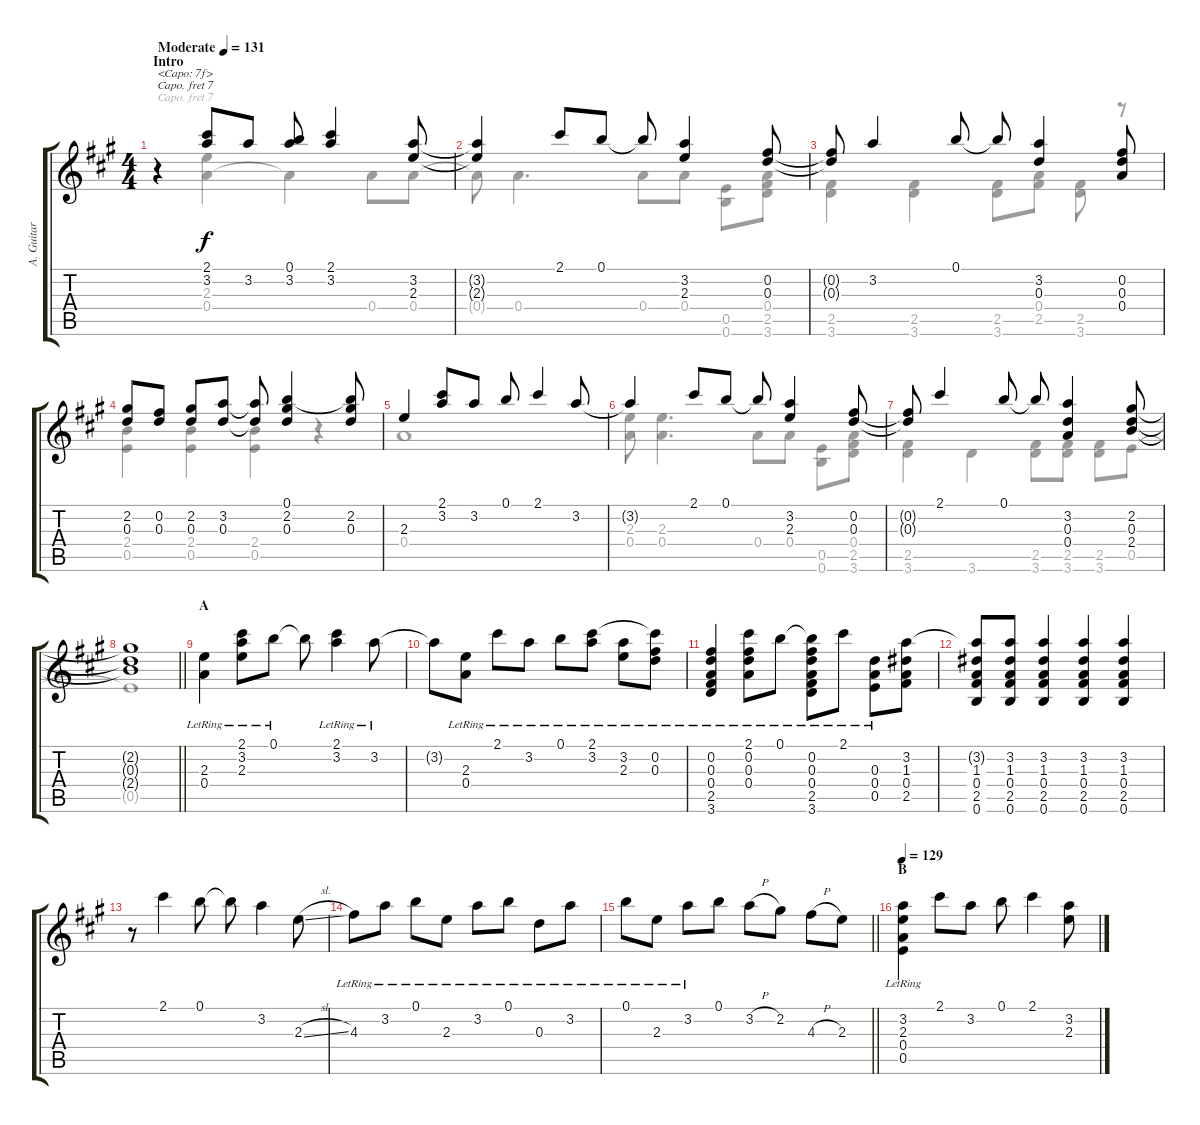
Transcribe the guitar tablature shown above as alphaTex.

\track ("A. Guitar" "A. Guitar") {instrument acousticguitarsteel}
\staff {score tabs}
\capo 7
\tuning (E4 B3 G3 D3 A2 E2) {hide}
\voice
\ts (4 4)
\section ("" "Intro")
\tempo (131 "Moderate")
\clef g2
\ks a
r.4{txt "<Capo: 7f>" dy f instrument acousticguitarsteel} (2.1 3.2).8 3.2.8 (0.1 3.2).8 (2.1 3.2).4 (3.2 2.3).8 |
(3.2{t} 2.3{t}).4 2.1.8 0.1.8 0.1{t}.8 (3.2 2.3).4 (0.2 0.3).8 |
(0.2{t} 0.3{t}).8 3.2.4 0.1.8 0.1{t}.8 (3.2 0.3).4 (0.2 0.3 0.4).8 |
(2.2 0.3).8 (0.2 0.3).8 (2.2 0.3).8 (3.2 0.3).8 (3.2{t} 0.3{t}).8 (0.1 2.2 0.3).4 (0.1{t} 2.2 0.3).8 |
2.3.4 (2.1 3.2).8 3.2.8 0.1.8 2.1.4 3.2.8 |
3.2{t}.4 2.1.8 0.1.8 0.1{t}.8 (3.2 2.3).4 (0.2 0.3).8 |
(0.2{t} 0.3{t}).8 2.1.4 0.1.8 0.1{t}.8 (3.2 0.3 0.4).4 (2.2 0.3 2.4).8 |
\barLineRight lightlight
(2.2{t} 0.3{t} 2.4{t}).1 |
\section ("" "A")
(2.3{lr} 0.4{lr}).4 (2.1{lr} 3.2{lr} 2.3{lr}).8 0.1{lr}.8 0.1{t}.8 (2.1{lr} 3.2{lr}).4 3.2{lr}.8 |
3.2{t}.8 (2.3{lr} 0.4{lr}).8 2.1{lr}.8 3.2{lr}.8 0.1{lr}.8 (2.1{lr} 3.2{lr}).8 (3.2{lr} 2.3{lr}).8 (2.1{t} 0.2{lr} 0.3{lr}).8 |
(0.2{lr} 0.3{lr} 0.4{lr} 2.5{lr} 3.6{lr}).4 (2.1{lr} 0.2{lr} 0.3{lr} 0.4{lr}).8 0.1{lr}.8 (0.1{t} 0.2{lr} 0.3{lr} 0.4{lr} 2.5{lr} 3.6{lr}).8 2.1{lr}.8 (0.3{lr} 0.4{lr} 0.5{lr}).8 (3.2 1.3 0.4 2.5).8 |
(3.2{t} 1.3 0.4 2.5 0.6).8 (3.2 1.3 0.4 2.5 0.6).8 (3.2 1.3 0.4 2.5 0.6).4 (3.2 1.3 0.4 2.5 0.6).4 (3.2 1.3 0.4 2.5 0.6).4 |
r.8 2.1.4 0.1.8 0.1{t}.8 3.2.4 2.3{sl}.8 |
4.3{lr}.8 3.2{lr}.8 0.1{lr}.8 2.3{lr}.8 3.2{lr}.8 0.1{lr}.8 0.3{lr}.8 3.2{lr}.8 |
\barLineRight lightlight
0.1{lr}.8 2.3{lr}.8 3.2{lr}.8 0.1.8 3.2{h}.8 2.2.8 4.3{h}.8 2.3.8 |
\section ("" "B")
\tempo 129
(3.2{lr} 2.3{lr} 0.4{lr} 0.5{lr}).4 2.1.8 3.2.8 0.1.8 2.1.4 (3.2 2.3).8
\voice
\clef g2
\ottava regular
\simile none
\ks a
r.4{dy f} (2.3 0.4).4 0.4{t}.4 0.4.8 0.4.8 |
0.4{t}.8 0.4.4{d} 0.4.8 0.4.8 (0.5 0.6).8 (0.4 2.5 3.6).8 |
(2.5 3.6).4 (2.5 3.6).4 (2.5 3.6).8 (0.4 2.5).8 (2.5 3.6).8 r.8 |
(2.4 0.5).4 (2.4 0.5).4 (2.4 0.5).4 r.4 |
0.4.1 |
(2.3 0.4).8 (2.3 0.4).4{d} 0.4.8 0.4.8 (0.5 0.6).8 (0.4 2.5 3.6).8 |
(2.5 3.6).4 3.6.4 (2.5 3.6).8 (2.5 3.6).8 (2.5 3.6).8 0.5.8 |
\barLineRight lightlight
0.5{t}.1 |
|
|
|
|
|
|
\barLineRight lightlight
|
